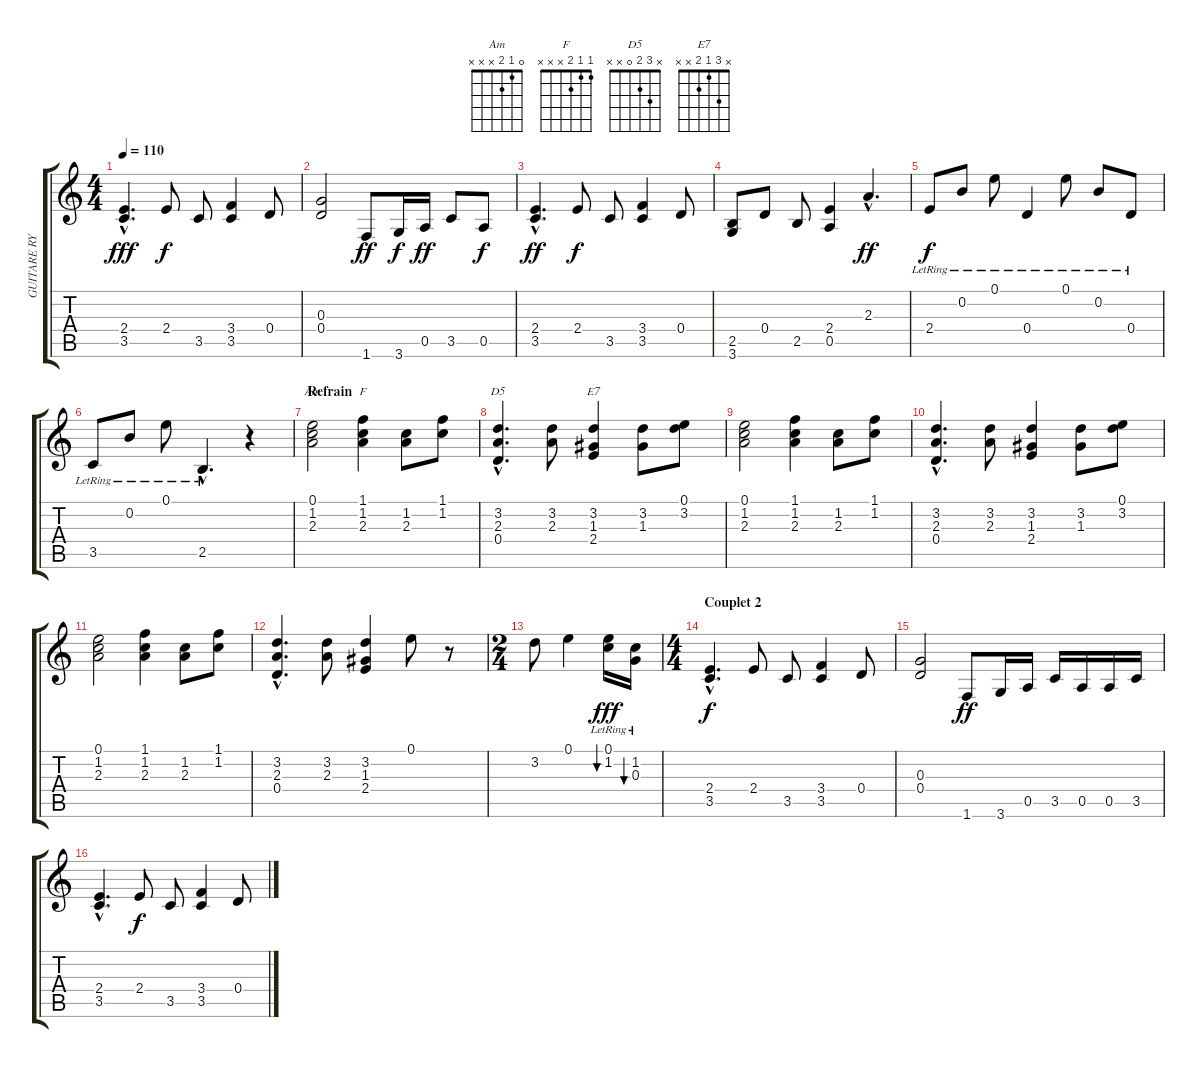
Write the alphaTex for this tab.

\track ("GUITARE RYTHMIQUE" "GUITARE RY") {instrument acousticguitarsteel}
\staff {score tabs}
\tuning (E4 B3 G3 D3 A2 E2) {hide}
\chord ("Am" 0 1 2 x x x)
\chord ("F" 1 1 2 x x x)
\chord ("D5" x 3 2 0 x x)
\chord ("E7" x 3 1 2 x x)
\ts (4 4)
\tempo 110
\clef g2
\ks c
(2.4{hac} 3.5{hac}).4{d dy fff} 2.4.8{dy f} 3.5.8 (3.4 3.5).4 0.4.8 |
(0.3 0.4).2 1.6.8{dy ff} 3.6.16{dy f} 0.5.16{dy ff} 3.5.8 0.5.8{dy f} |
(2.4{hac} 3.5{hac}).4{d dy ff} 2.4.8{dy f} 3.5.8 (3.4 3.5).4 0.4.8 |
(2.5 3.6).8 0.4.8 2.5.8 (2.4 0.5).4 2.3{hac}.4{d dy ff} |
2.4{lr}.8{dy f} 0.2{lr}.8 0.1{lr}.8 0.4{lr}.4 0.1{lr}.8 0.2{lr}.8 0.4{lr}.8 |
3.5{lr}.8 0.2{lr}.8 0.1{lr}.8 2.5{hac lr}.4{d} r.4 |
\section ("" "Refrain")
(0.1 1.2 2.3).2{ch "Am"} (1.1 1.2 2.3).4{ch "F"} (1.2 2.3).8 (1.1 1.2).8 |
(3.2{hac} 2.3{hac} 0.4{hac}).4{d ch "D5"} (3.2 2.3).8 (3.2 1.3 2.4).4{ch "E7"} (3.2 1.3).8 (0.1 3.2).8 |
(0.1 1.2 2.3).2 (1.1 1.2 2.3).4 (1.2 2.3).8 (1.1 1.2).8 |
(3.2{hac} 2.3{hac} 0.4{hac}).4{d} (3.2 2.3).8 (3.2 1.3 2.4).4 (3.2 1.3).8 (0.1 3.2).8 |
(0.1 1.2 2.3).2 (1.1 1.2 2.3).4 (1.2 2.3).8 (1.1 1.2).8 |
(3.2{hac} 2.3{hac} 0.4{hac}).4{d} (3.2 2.3).8 (3.2 1.3 2.4).4 0.1.8 r.8 |
\ts (2 4)
3.2.8 0.1.4 (0.1{lr} 1.2{lr}).16{bu 60 dy fff} (1.2{lr} 0.3{lr}).16{bu 60} |
\ts (4 4)
\section ("" "Couplet 2")
(2.4{hac} 3.5{hac}).4{d dy f} 2.4.8 3.5.8 (3.4 3.5).4 0.4.8 |
(0.3 0.4).2 1.6.8{dy ff} 3.6.16 0.5.16 3.5.16 0.5.16 0.5.16 3.5.16 |
(2.4{hac} 3.5{hac}).4{d} 2.4.8{dy f} 3.5.8 (3.4 3.5).4 0.4.8
